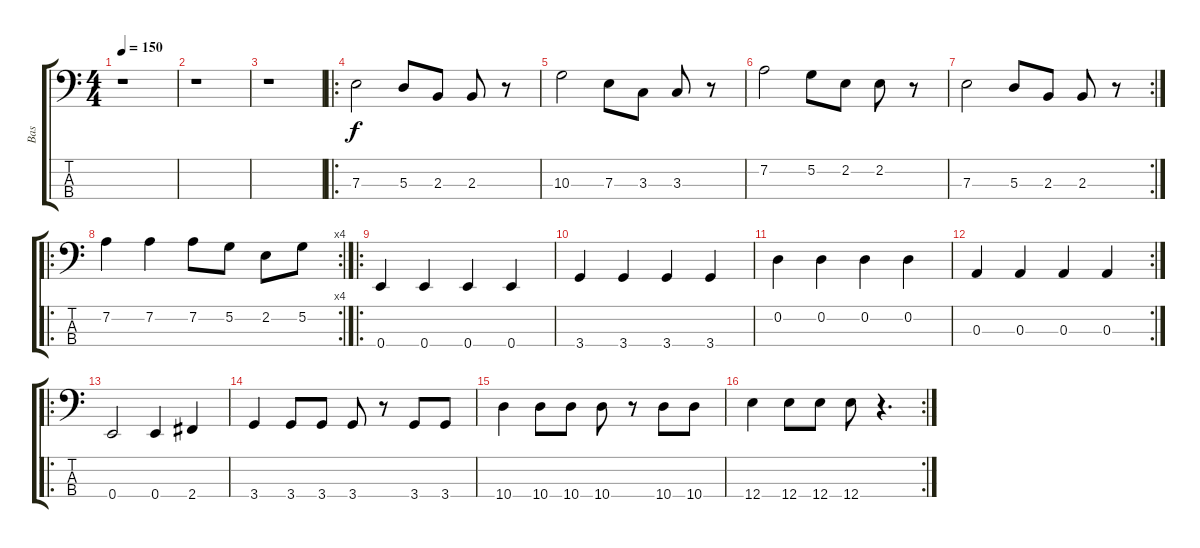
\track ("Bas" "Bas") {instrument electricbassfinger}
\staff {score tabs}
\tuning (G2 D2 A1 E1) {hide}
\ts (4 4)
\tempo 150
\clef f4
\ks c
r.1{dy f instrument electricbassfinger} |
r.1 |
r.1 |
\ro
7.3.2 5.3.8 2.3.8 2.3.8 r.8 |
10.3.2 7.3.8 3.3.8 3.3.8 r.8 |
7.2.2 5.2.8 2.2.8 2.2.8 r.8 |
\rc 2
7.3.2 5.3.8 2.3.8 2.3.8 r.8 |
\ro
\rc 4
7.2.4 7.2.4 7.2.8 5.2.8 2.2.8 5.2.8 |
\ro
0.4.4 0.4.4 0.4.4 0.4.4 |
3.4.4 3.4.4 3.4.4 3.4.4 |
0.2.4 0.2.4 0.2.4 0.2.4 |
\rc 2
0.3.4 0.3.4 0.3.4 0.3.4 |
\ro
0.4.2 0.4.4 2.4.4 |
3.4.4 3.4.8 3.4.8 3.4.8 r.8 3.4.8 3.4.8 |
10.4.4 10.4.8 10.4.8 10.4.8 r.8 10.4.8 10.4.8 |
\rc 2
12.4.4 12.4.8 12.4.8 12.4.8 r.4{d}
